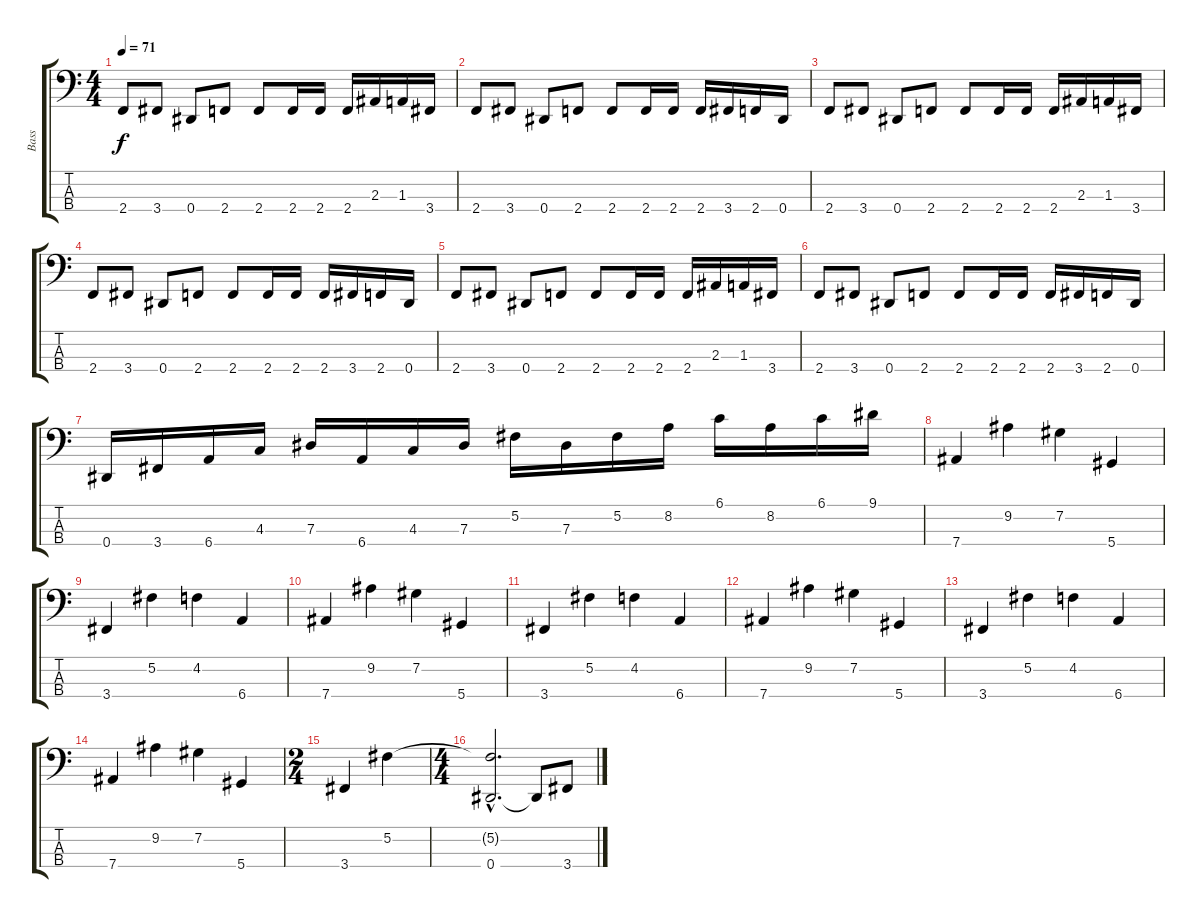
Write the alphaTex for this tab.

\track ("Bass" "Bass") {instrument electricbasspick}
\staff {score tabs}
\tuning (Gb2 Db2 Ab1 Eb1) {hide}
\ts (4 4)
\tempo 71
\clef f4
\ks c
2.4.8{dy f} 3.4.8 0.4.8 2.4.8 2.4.8 2.4.16 2.4.16 2.4.16 2.3.16 1.3.16 3.4.16 |
2.4.8 3.4.8 0.4.8 2.4.8 2.4.8 2.4.16 2.4.16 2.4.16 3.4.16 2.4.16 0.4.16 |
2.4.8 3.4.8 0.4.8 2.4.8 2.4.8 2.4.16 2.4.16 2.4.16 2.3.16 1.3.16 3.4.16 |
2.4.8 3.4.8 0.4.8 2.4.8 2.4.8 2.4.16 2.4.16 2.4.16 3.4.16 2.4.16 0.4.16 |
2.4.8 3.4.8 0.4.8 2.4.8 2.4.8 2.4.16 2.4.16 2.4.16 2.3.16 1.3.16 3.4.16 |
2.4.8 3.4.8 0.4.8 2.4.8 2.4.8 2.4.16 2.4.16 2.4.16 3.4.16 2.4.16 0.4.16 |
0.4.16 3.4.16 6.4.16 4.3.16 7.3.16 6.4.16 4.3.16 7.3.16 5.2.16 7.3.16 5.2.16 8.2.16 6.1.16 8.2.16 6.1.16 9.1.16 |
7.4.4 9.2.4 7.2.4 5.4.4 |
3.4.4 5.2.4 4.2.4 6.4.4 |
7.4.4 9.2.4 7.2.4 5.4.4 |
3.4.4 5.2.4 4.2.4 6.4.4 |
7.4.4 9.2.4 7.2.4 5.4.4 |
3.4.4 5.2.4 4.2.4 6.4.4 |
7.4.4 9.2.4 7.2.4 5.4.4 |
\ts (2 4)
3.4.4 5.2.4 |
\ts (4 4)
(5.2{hac t} 0.4{hac}).2{d} 0.4{t}.8 3.4.8
